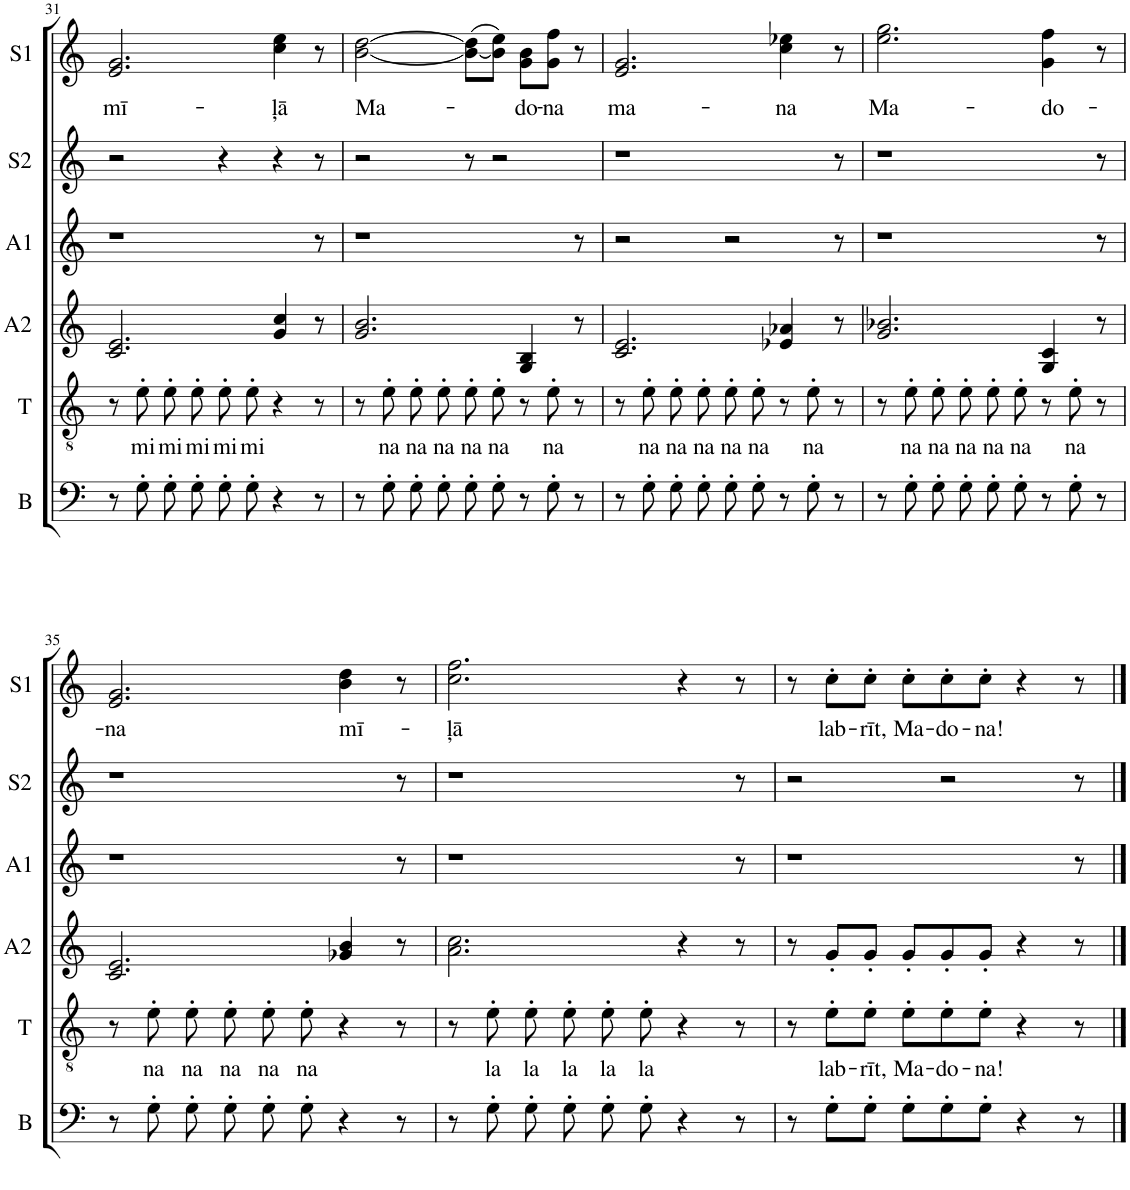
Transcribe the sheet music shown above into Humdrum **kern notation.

**kern	**kern	**text	**kern	**kern	**kern	**kern	**text
*part6	*part5	*part5	*part4	*part3	*part2	*part1	*part1
*staff6	*staff5	*staff5	*staff4	*staff3	*staff2	*staff1	*staff1
*I"B	*I"T	*	*I"A2	*I"A1	*I"S2	*I"S1	*
*I'B	*I'T	*	*I'A2	*I'A1	*I'S2	*I'S1	*
!!LO:PB:g=z
*clefF4	*clefGv2	*	*clefG2	*clefG2	*clefG2	*clefG2	*
*	*	*	*Trd1c2	*Trd1c2	*	*	*
*k[]	*k[]	*	*k[]	*k[]	*k[]	*k[]	*
*M9/8	*M9/8	*	*M9/8	*M9/8	*M9/8	*M9/8	*
=31	=31	=31	=31	=31	=31	=31	=31
!	!	!	!	!	!	!	!LO:LY:b
8r	8r	.	2.c/ 2.e/	1r	2r	2.e/ 2.g/	mī-
!	!	!LO:LY:b	!	!	!	!	!
8G'\	8e'\	mi	.	.	.	.	.
!	!	!LO:LY:b	!	!	!	!	!
8G'\	8e'\	mi	.	.	.	.	.
!	!	!LO:LY:b	!	!	!	!	!
8G'\	8e'\	mi	.	.	.	.	.
!	!	!LO:LY:b	!	!	!	!	!
8G'\	8e'\	mi	.	.	4r	.	.
!	!	!LO:LY:b	!	!	!	!	!
8G'\	8e'\	mi	.	.	.	.	.
!	!	!	!	!	!	!	!LO:LY:b
4r	4r	.	4g/ 4cc/	.	4r	4cc\ 4ee\	-ļā
8r	8r	.	8r	8r	8r	8r	.
=32	=32	=32	=32	=32	=32	=32	=32
!	!	!	!	!	!	!	!LO:LY:b
8r	8r	.	2.g/ 2.b/	1r	2r	[2b\ [2dd\	Ma-
!	!	!LO:LY:b	!	!	!	!	!
8G'\	8e'\	na	.	.	.	.	.
!	!	!LO:LY:b	!	!	!	!	!
8G'\	8e'\	na	.	.	.	.	.
!	!	!LO:LY:b	!	!	!	!	!
8G'\	8e'\	na	.	.	.	.	.
!	!	!LO:LY:b	!	!	!	!	!
8G'\	8e'\	na	.	.	8r	(8b\_ 8dd\]L	.
!	!	!LO:LY:b	!	!	!	!	!
8G'\	8e'\	na	.	.	2r	8b\] 8ee\J)	.
!	!	!	!	!	!	!	!LO:LY:b
8r	8r	.	4G/ 4B/	.	.	8g\ 8b\L	-do-
!	!	!LO:LY:b	!	!	!	!	!LO:LY:b
8G'\	8e'\	na	.	.	.	8g\ 8ff\J	-na
8r	8r	.	8r	8r	.	8r	.
=33	=33	=33	=33	=33	=33	=33	=33
!	!	!	!	!	!	!	!LO:LY:b
8r	8r	.	2.c/ 2.e/	2r	1r	2.e/ 2.g/	ma-
!	!	!LO:LY:b	!	!	!	!	!
8G'\	8e'\	na	.	.	.	.	.
!	!	!LO:LY:b	!	!	!	!	!
8G'\	8e'\	na	.	.	.	.	.
!	!	!LO:LY:b	!	!	!	!	!
8G'\	8e'\	na	.	.	.	.	.
!	!	!LO:LY:b	!	!	!	!	!
8G'\	8e'\	na	.	2r	.	.	.
!	!	!LO:LY:b	!	!	!	!	!
8G'\	8e'\	na	.	.	.	.	.
!	!	!	!	!	!	!	!LO:LY:b
8r	8r	.	4e-X/ 4a-X/	.	.	4cc\ 4ee-X\	-na
!	!	!LO:LY:b	!	!	!	!	!
8G'\	8e'\	na	.	.	.	.	.
8r	8r	.	8r	8r	8r	8r	.
=34	=34	=34	=34	=34	=34	=34	=34
!	!	!	!	!	!	!	!LO:LY:b
8r	8r	.	2.g/ 2.b-X/	1r	1r	2.ee\ 2.gg\	Ma-
!	!	!LO:LY:b	!	!	!	!	!
8G'\	8e'\	na	.	.	.	.	.
!	!	!LO:LY:b	!	!	!	!	!
8G'\	8e'\	na	.	.	.	.	.
!	!	!LO:LY:b	!	!	!	!	!
8G'\	8e'\	na	.	.	.	.	.
!	!	!LO:LY:b	!	!	!	!	!
8G'\	8e'\	na	.	.	.	.	.
!	!	!LO:LY:b	!	!	!	!	!
8G'\	8e'\	na	.	.	.	.	.
!	!	!	!	!	!	!	!LO:LY:b
8r	8r	.	4G/ 4c/	.	.	4g\ 4ff\	-do-
!	!	!LO:LY:b	!	!	!	!	!
8G'\	8e'\	na	.	.	.	.	.
8r	8r	.	8r	8r	8r	8r	.
!!LO:LB:g=z
=35	=35	=35	=35	=35	=35	=35	=35
!	!	!	!	!	!	!	!LO:LY:b
8r	8r	.	2.c/ 2.e/	1r	1r	2.e/ 2.g/	-na
!	!	!LO:LY:b	!	!	!	!	!
8G'\	8e'\	na	.	.	.	.	.
!	!	!LO:LY:b	!	!	!	!	!
8G'\	8e'\	na	.	.	.	.	.
!	!	!LO:LY:b	!	!	!	!	!
8G'\	8e'\	na	.	.	.	.	.
!	!	!LO:LY:b	!	!	!	!	!
8G'\	8e'\	na	.	.	.	.	.
!	!	!LO:LY:b	!	!	!	!	!
8G'\	8e'\	na	.	.	.	.	.
!	!	!	!	!	!	!	!LO:LY:b
4r	4r	.	4g-X/ 4b/	.	.	4b\ 4dd\	mī-
8r	8r	.	8r	8r	8r	8r	.
=36	=36	=36	=36	=36	=36	=36	=36
!	!	!	!	!	!	!	!LO:LY:b
8r	8r	.	2.a\ 2.cc\	1r	1r	2.cc\ 2.ff\	-ļā
!	!	!LO:LY:b	!	!	!	!	!
8G'\	8e'\	la	.	.	.	.	.
!	!	!LO:LY:b	!	!	!	!	!
8G'\	8e'\	la	.	.	.	.	.
!	!	!LO:LY:b	!	!	!	!	!
8G'\	8e'\	la	.	.	.	.	.
!	!	!LO:LY:b	!	!	!	!	!
8G'\	8e'\	la	.	.	.	.	.
!	!	!LO:LY:b	!	!	!	!	!
8G'\	8e'\	la	.	.	.	.	.
4r	4r	.	4r	.	.	4r	.
8r	8r	.	8r	8r	8r	8r	.
=37	=37	=37	=37	=37	=37	=37	=37
8r	8r	.	8r	1r	2r	8r	.
!	!	!LO:LY:b	!	!	!	!	!LO:LY:b
8G'\L	8e'\L	lab-	8g'/L	.	.	8cc'\L	lab-
!	!	!LO:LY:b	!	!	!	!	!LO:LY:b
8G'\J	8e'\J	-rīt,	8g'/J	.	.	8cc'\J	-rīt,
!	!	!LO:LY:b	!	!	!	!	!LO:LY:b
8G'\L	8e'\L	Ma-	8g'/L	.	.	8cc'\L	Ma-
!	!	!LO:LY:b	!	!	!	!	!LO:LY:b
8G'\	8e'\	-do-	8g'/	.	2r	8cc'\	-do-
!	!	!LO:LY:b	!	!	!	!	!LO:LY:b
8G'\J	8e'\J	-na!	8g'/J	.	.	8cc'\J	-na!
4r	4r	.	4r	.	.	4r	.
8r	8r	.	8r	8r	8r	8r	.
==	==	==	==	==	==	==	==
*-	*-	*-	*-	*-	*-	*-	*-
